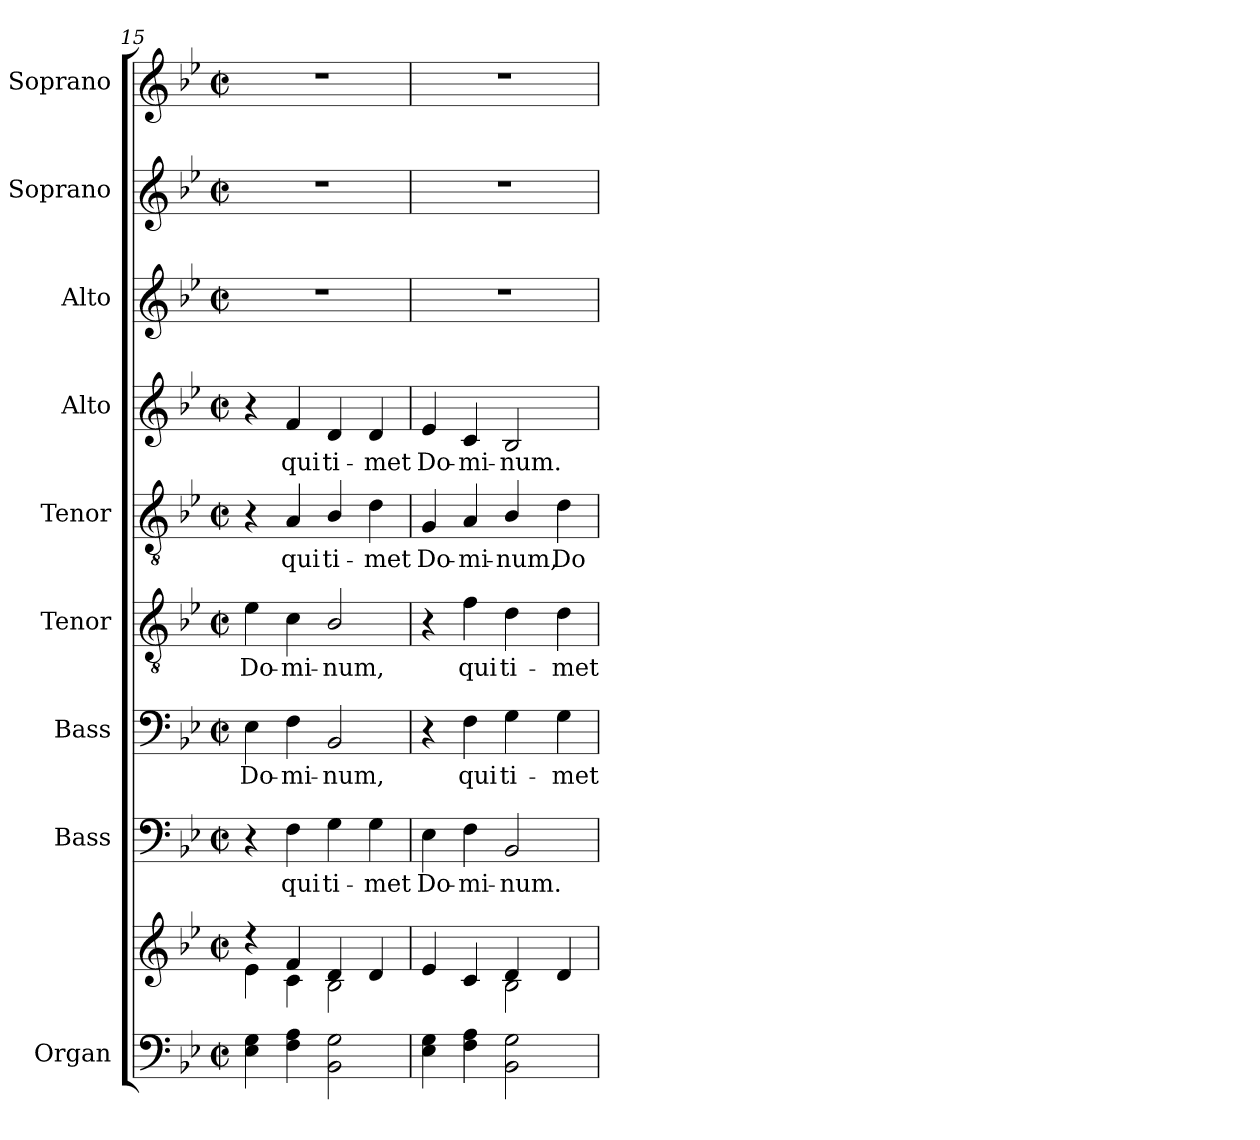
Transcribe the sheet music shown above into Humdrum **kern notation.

**kern	**kern	**kern	**text	**kern	**text	**kern	**text	**kern	**text	**kern	**text	**kern	**kern	**kern
*part9	*part9	*part8	*part8	*part7	*part7	*part6	*part6	*part5	*part5	*part4	*part4	*part3	*part2	*part1
*staff10	*staff9	*staff8	*staff8	*staff7	*staff7	*staff6	*staff6	*staff5	*staff5	*staff4	*staff4	*staff3	*staff2	*staff1
*I"Organ	*	*I"Bass	*	*I"Bass	*	*I"Tenor	*	*I"Tenor	*	*I"Alto	*	*I"Alto	*I"Soprano	*I"Soprano
*I'Organ.	*	*I'B.	*	*I'B.	*	*I'T.	*	*I'T.	*	*I'A.	*	*I'A.	*I'S.	*I'S.
*clefF4	*clefG2	*clefF4	*	*clefF4	*	*clefGv2	*	*clefGv2	*	*clefG2	*	*clefG2	*clefG2	*clefG2
*	*	*	*	*	*	*ITrd7c12	*	*ITrd7c12	*	*	*	*	*	*
*k[b-e-]	*k[b-e-]	*k[b-e-]	*	*k[b-e-]	*	*k[b-e-]	*	*k[b-e-]	*	*k[b-e-]	*	*k[b-e-]	*k[b-e-]	*k[b-e-]
*B-:	*B-:	*B-:	*	*B-:	*	*B-:	*	*B-:	*	*B-:	*	*B-:	*B-:	*B-:
*M2/2	*M2/2	*M2/2	*	*M2/2	*	*M2/2	*	*M2/2	*	*M2/2	*	*M2/2	*M2/2	*M2/2
*met(c|)	*met(c|)	*met(c|)	*	*met(c|)	*	*met(c|)	*	*met(c|)	*	*met(c|)	*	*met(c|)	*met(c|)	*met(c|)
=15	=15	=15	=15	=15	=15	=15	=15	=15	=15	=15	=15	=15	=15	=15
*	*^	*	*	*	*	*	*	*	*	*	*	*	*	*
!	!	!	!	!	!	!LO:LY:b:color=#000000	!	!	!	!	!	!	!	!	!
!	!	!	!	!	!	!	!	!LO:LY:b:color=#000000	!	!	!	!	!	!	!
4E-i\ 4Gi	4r	4e-i\	4r	.	4E-i\	Do-	4E-i\	Do-	4r	.	4r	.	1r	1r	1r
!	!	!	!	!LO:LY:b:color=#000000	!	!	!	!	!	!	!	!	!	!	!
!	!	!	!	!	!	!LO:LY:b:color=#000000	!	!	!	!	!	!	!	!	!
!	!	!	!	!	!	!	!	!LO:LY:b:color=#000000	!	!	!	!	!	!	!
!	!	!	!	!	!	!	!	!	!	!LO:LY:b:color=#000000	!	!	!	!	!
!	!	!	!	!	!	!	!	!	!	!	!	!LO:LY:b:color=#000000	!	!	!
4Fi\ 4Ai	4fi/	4ci\	4Fi\	qui	4Fi\	-mi-	4Ci\	-mi-	4AAi/	qui	4fi/	qui	.	.	.
!	!	!	!	!LO:LY:b:color=#000000	!	!	!	!	!	!	!	!	!	!	!
!	!	!	!	!	!	!LO:LY:b:color=#000000	!	!	!	!	!	!	!	!	!
!	!	!	!	!	!	!	!	!LO:LY:b:color=#000000	!	!	!	!	!	!	!
!	!	!	!	!	!	!	!	!	!	!LO:LY:b:color=#000000	!	!	!	!	!
!	!	!	!	!	!	!	!	!	!	!	!	!LO:LY:b:color=#000000	!	!	!
2BB-i\ 2Gi	4di/	2B-i\	4Gi\	ti-	2BB-i/	-num,	2BB-i/	-num,	4BB-i/	ti-	4di/	ti-	.	.	.
!	!	!	!	!LO:LY:b:color=#000000	!	!	!	!	!	!	!	!	!	!	!
!	!	!	!	!	!	!	!	!	!	!LO:LY:b:color=#000000	!	!	!	!	!
!	!	!	!	!	!	!	!	!	!	!	!	!LO:LY:b:color=#000000	!	!	!
.	4di/	.	4Gi\	-met	.	.	.	.	4Di\	-met	4di/	-met	.	.	.
=16	=16	=16	=16	=16	=16	=16	=16	=16	=16	=16	=16	=16	=16	=16	=16
!	!	!	!	!LO:LY:b:color=#000000	!	!	!	!	!	!	!	!	!	!	!
!	!	!	!	!	!	!	!	!	!	!LO:LY:b:color=#000000	!	!	!	!	!
!	!	!	!	!	!	!	!	!	!	!	!	!LO:LY:b:color=#000000	!	!	!
4E-i\ 4Gi	4e-i/	2ryy	4E-i\	Do-	4r	.	4r	.	4GGi/	Do-	4e-i/	Do-	1r	1r	1r
!	!	!	!	!LO:LY:b:color=#000000	!	!	!	!	!	!	!	!	!	!	!
!	!	!	!	!	!	!LO:LY:b:color=#000000	!	!	!	!	!	!	!	!	!
!	!	!	!	!	!	!	!	!LO:LY:b:color=#000000	!	!	!	!	!	!	!
!	!	!	!	!	!	!	!	!	!	!LO:LY:b:color=#000000	!	!	!	!	!
!	!	!	!	!	!	!	!	!	!	!	!	!LO:LY:b:color=#000000	!	!	!
4Fi\ 4Ai	4ci/	.	4Fi\	-mi-	4Fi\	qui	4Fi\	qui	4AAi/	-mi-	4ci/	-mi-	.	.	.
!	!	!	!	!LO:LY:b:color=#000000	!	!	!	!	!	!	!	!	!	!	!
!	!	!	!	!	!	!LO:LY:b:color=#000000	!	!	!	!	!	!	!	!	!
!	!	!	!	!	!	!	!	!LO:LY:b:color=#000000	!	!	!	!	!	!	!
!	!	!	!	!	!	!	!	!	!	!LO:LY:b:color=#000000	!	!	!	!	!
!	!	!	!	!	!	!	!	!	!	!	!	!LO:LY:b:color=#000000	!	!	!
2BB-i\ 2Gi	4di/	2B-i\	2BB-i/	-num.	4Gi\	ti-	4Di\	ti-	4BB-i/	-num,	2B-i/	-num.	.	.	.
!	!	!	!	!	!	!LO:LY:b:color=#000000	!	!	!	!	!	!	!	!	!
!	!	!	!	!	!	!	!	!LO:LY:b:color=#000000	!	!	!	!	!	!	!
!	!	!	!	!	!	!	!	!	!	!LO:LY:b:color=#000000	!	!	!	!	!
.	4di/	.	.	.	4Gi\	-met	4Di\	-met	4Di\	Do-	.	.	.	.	.
*	*v	*v	*	*	*	*	*	*	*	*	*	*	*	*	*
=	=	=	=	=	=	=	=	=	=	=	=	=	=	=
*-	*-	*-	*-	*-	*-	*-	*-	*-	*-	*-	*-	*-	*-	*-
